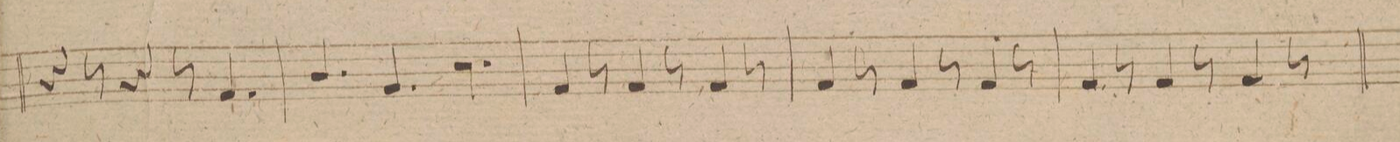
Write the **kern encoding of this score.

**kern	**dynam
*I"Viola.	*
*clefC3	*
*k[f#]	*
*M9/8	*
4r	.
8r	.
4r	.
8r	.
4.G/	p
=39	=39
4.c/	.
4.A/	.
4.d\	.
=40	=40
4G/	.
8r	.
4G/	.
8r	.
4G/	.
8r	.
=41	=41
4G/	.
8r	.
4G/	.
8r	.
4G/	.
8r	.
=42	=42
4G/	.
8r	.
4G/	.
8r	.
4G/	.
8r	.
=43	=43
*-	*-
